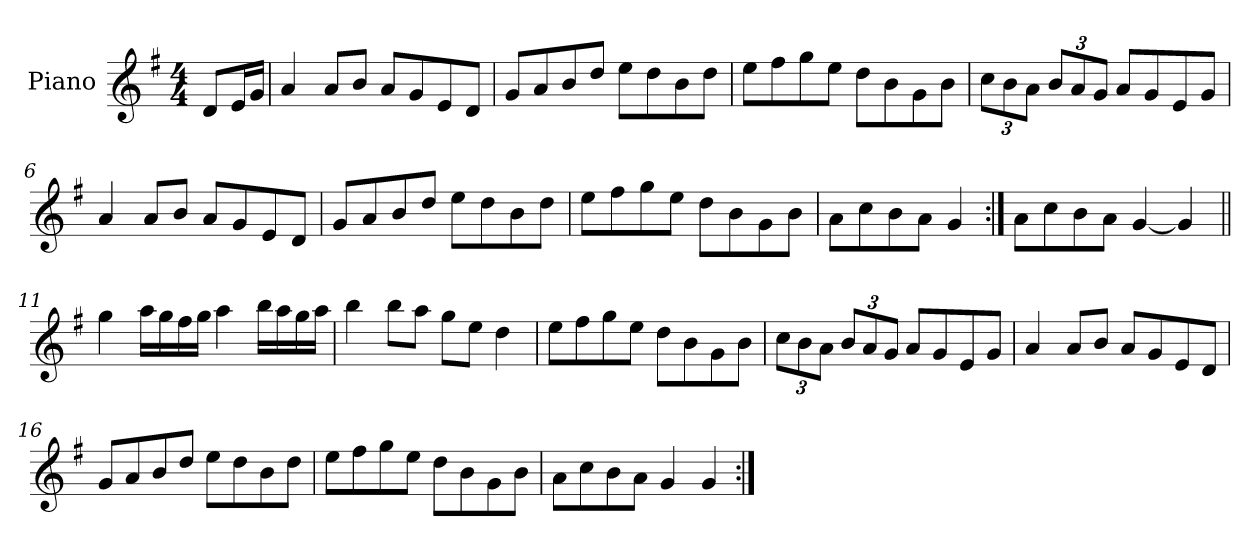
**kern
*part1
*staff1
*I"Piano
*I'Pno
*clefG2
*k[f#]
*G:
*M4/4
=1
8d/L
16e/L
16g/JJ
=2
4a/
8a/L
8b/J
8a/L
8g/
8e/
8d/J
=3
8g/L
8a/
8b/
8dd/J
8ee\L
8dd\
8b\
8dd\J
=4
8ee\L
8ff#\
8gg\
8ee\J
8dd\L
8b\
8g\
8b\J
!!LO:LB:g=z
=5
12cc\L
12b\
12a\J
12b/L
12a/
12g/J
8a/L
8g/
8e/
8g/J
=6
4a/
8a/L
8b/J
8a/L
8g/
8e/
8d/J
=7
8g/L
8a/
8b/
8dd/J
8ee\L
8dd\
8b\
8dd\J
=8
8ee\L
8ff#\
8gg\
8ee\J
8dd\L
8b\
8g\
8b\J
!!LO:LB:g=z
=9
8a\L
8cc\
8b\
8a\J
4g/
=10:|!
8a\L
8cc\
8b\
8a\J
[4g/
4g/]
=11||
4gg\
16aa\LL
16gg\
16ff#\
16gg\JJ
4aa\
16bb\LL
16aa\
16gg\
16aa\JJ
=12
4bb\
8bb\L
8aa\J
8gg\L
8ee\J
4dd\
!!LO:LB:g=z
=13
8ee\L
8ff#\
8gg\
8ee\J
8dd\L
8b\
8g\
8b\J
=14
12cc\L
12b\
12a\J
12b/L
12a/
12g/J
8a/L
8g/
8e/
8g/J
=15
4a/
8a/L
8b/J
8a/L
8g/
8e/
8d/J
=16
8g/L
8a/
8b/
8dd/J
8ee\L
8dd\
8b\
8dd\J
!!LO:LB:g=z
=17
8ee\L
8ff#\
8gg\
8ee\J
8dd\L
8b\
8g\
8b\J
=18
8a\L
8cc\
8b\
8a\J
4g/
4g/
=:|!
*-
